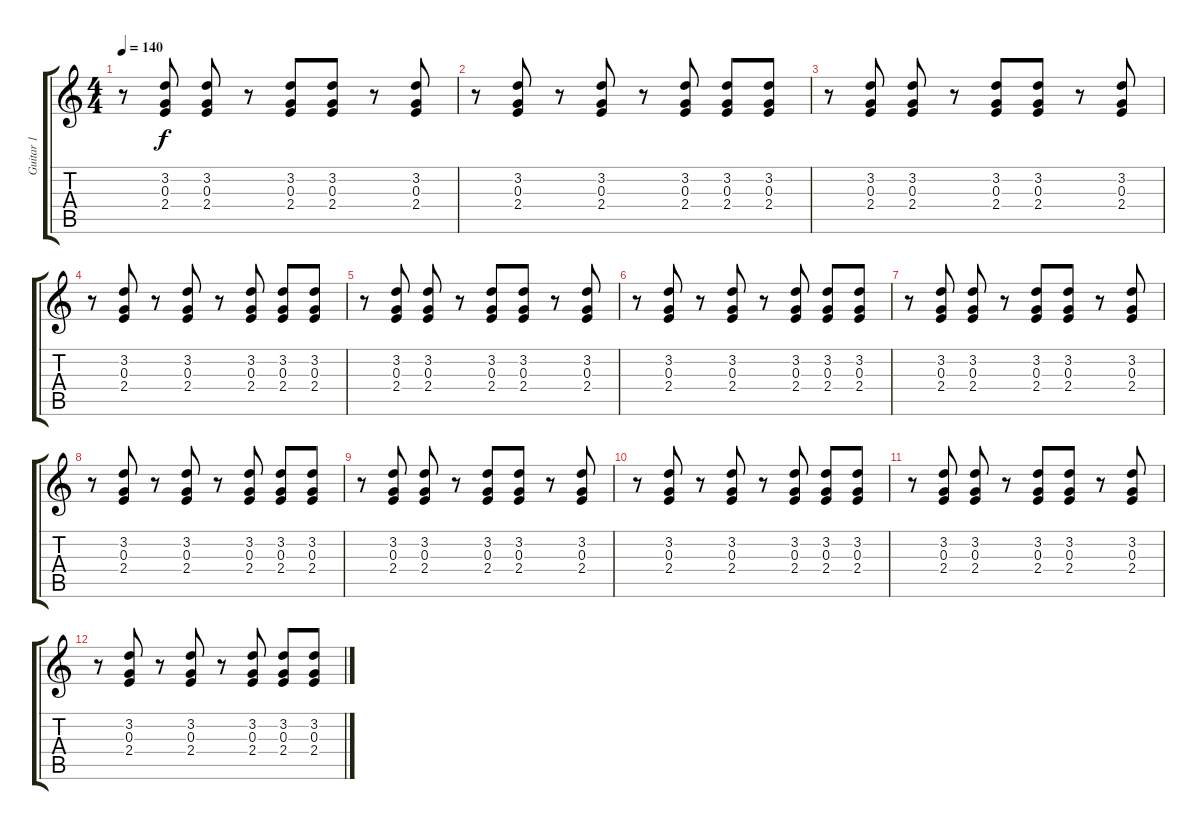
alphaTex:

\track ("Guitar 1" "Guitar 1") {instrument electricguitarclean}
\staff {score tabs}
\tuning (E4 B3 G3 D3 A2 D2) {hide}
\ts (4 4)
\tempo 140
\clef g2
\ks c
r.8{dy f} (3.2 0.3 2.4).8 (3.2 0.3 2.4).8 r.8 (3.2 0.3 2.4).8 (3.2 0.3 2.4).8 r.8 (3.2 0.3 2.4).8 |
r.8 (3.2 0.3 2.4).8 r.8 (3.2 0.3 2.4).8 r.8 (3.2 0.3 2.4).8 (3.2 0.3 2.4).8 (3.2 0.3 2.4).8 |
r.8 (3.2 0.3 2.4).8 (3.2 0.3 2.4).8 r.8 (3.2 0.3 2.4).8 (3.2 0.3 2.4).8 r.8 (3.2 0.3 2.4).8 |
r.8 (3.2 0.3 2.4).8 r.8 (3.2 0.3 2.4).8 r.8 (3.2 0.3 2.4).8 (3.2 0.3 2.4).8 (3.2 0.3 2.4).8 |
r.8 (3.2 0.3 2.4).8 (3.2 0.3 2.4).8 r.8 (3.2 0.3 2.4).8 (3.2 0.3 2.4).8 r.8 (3.2 0.3 2.4).8 |
r.8 (3.2 0.3 2.4).8 r.8 (3.2 0.3 2.4).8 r.8 (3.2 0.3 2.4).8 (3.2 0.3 2.4).8 (3.2 0.3 2.4).8 |
r.8 (3.2 0.3 2.4).8 (3.2 0.3 2.4).8 r.8 (3.2 0.3 2.4).8 (3.2 0.3 2.4).8 r.8 (3.2 0.3 2.4).8 |
r.8 (3.2 0.3 2.4).8 r.8 (3.2 0.3 2.4).8 r.8 (3.2 0.3 2.4).8 (3.2 0.3 2.4).8 (3.2 0.3 2.4).8 |
r.8 (3.2 0.3 2.4).8 (3.2 0.3 2.4).8 r.8 (3.2 0.3 2.4).8 (3.2 0.3 2.4).8 r.8 (3.2 0.3 2.4).8 |
r.8 (3.2 0.3 2.4).8 r.8 (3.2 0.3 2.4).8 r.8 (3.2 0.3 2.4).8 (3.2 0.3 2.4).8 (3.2 0.3 2.4).8 |
r.8 (3.2 0.3 2.4).8 (3.2 0.3 2.4).8 r.8 (3.2 0.3 2.4).8 (3.2 0.3 2.4).8 r.8 (3.2 0.3 2.4).8 |
r.8 (3.2 0.3 2.4).8 r.8 (3.2 0.3 2.4).8 r.8 (3.2 0.3 2.4).8 (3.2 0.3 2.4).8 (3.2 0.3 2.4).8
